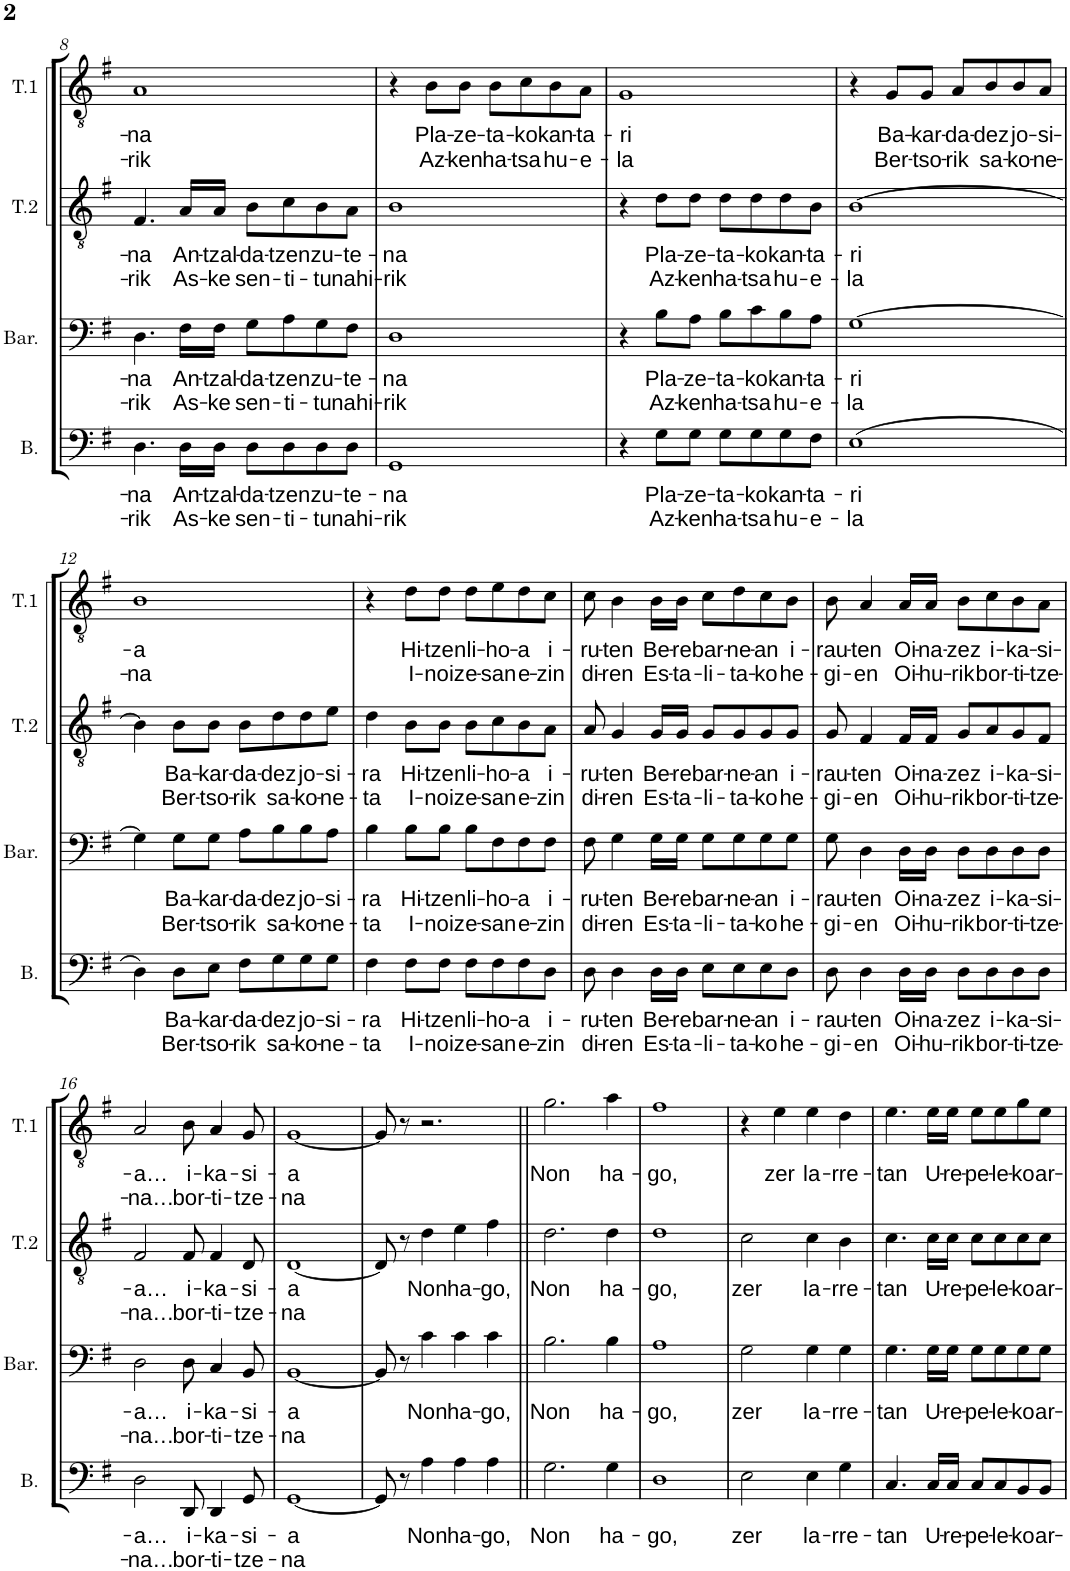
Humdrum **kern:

**kern	**text	**text	**kern	**text	**text	**kern	**text	**text	**kern	**text	**text
*part4	*part4	*part4	*part3	*part3	*part3	*part2	*part2	*part2	*part1	*part1	*part1
*staff4	*staff4	*staff4	*staff3	*staff3	*staff3	*staff2	*staff2	*staff2	*staff1	*staff1	*staff1
*I"Basse	*	*	*I"Baryton	*	*	*I"Ténor 2	*	*	*I"Ténor 1	*	*
*I'B.	*	*	*I'Bar.	*	*	*I'T.2	*	*	*I'T.1	*	*
!!LO:PB:g=z
*clefF4	*	*	*clefF4	*	*	*clefGv2	*	*	*clefGv2	*	*
*k[f#]	*	*	*k[f#]	*	*	*k[f#]	*	*	*k[f#]	*	*
*M4/4	*	*	*M4/4	*	*	*M4/4	*	*	*M4/4	*	*
=8	=8	=8	=8	=8	=8	=8	=8	=8	=8	=8	=8
!	!LO:LY:b	!LO:LY:b	!	!LO:LY:b	!LO:LY:b	!	!LO:LY:b	!LO:LY:b	!	!LO:LY:b	!LO:LY:b
4.D\	-na	-rik	4.D\	-na	-rik	4.F#/	-na	-rik	1A	-na	-rik
!	!LO:LY:b	!LO:LY:b	!	!LO:LY:b	!LO:LY:b	!	!LO:LY:b	!LO:LY:b	!	!	!
16D\LL	An-	As-	16F#\LL	An-	As-	16A/LL	An-	As-	.	.	.
!	!LO:LY:b	!LO:LY:b	!	!LO:LY:b	!LO:LY:b	!	!LO:LY:b	!LO:LY:b	!	!	!
16D\JJ	-tzal-	-ke	16F#\JJ	-tzal-	-ke	16A/JJ	-tzal-	-ke	.	.	.
!	!LO:LY:b	!LO:LY:b	!	!LO:LY:b	!LO:LY:b	!	!LO:LY:b	!LO:LY:b	!	!	!
8D\L	-da-	sen-	8G\L	-da-	sen-	8B\L	-da-	sen-	.	.	.
!	!LO:LY:b	!LO:LY:b	!	!LO:LY:b	!LO:LY:b	!	!LO:LY:b	!LO:LY:b	!	!	!
8D\	-tzen	-ti-	8A\	-tzen	-ti-	8c\	-tzen	-ti-	.	.	.
!	!LO:LY:b	!LO:LY:b	!	!LO:LY:b	!LO:LY:b	!	!LO:LY:b	!LO:LY:b	!	!	!
8D\	zu-	-tu	8G\	zu-	-tu	8B\	zu-	-tu	.	.	.
!	!LO:LY:b	!LO:LY:b	!	!LO:LY:b	!LO:LY:b	!	!LO:LY:b	!LO:LY:b	!	!	!
8D\J	-te-	nahi-	8F#\J	-te-	nahi-	8A\J	-te-	nahi-	.	.	.
=9	=9	=9	=9	=9	=9	=9	=9	=9	=9	=9	=9
!	!LO:LY:b	!LO:LY:b	!	!LO:LY:b	!LO:LY:b	!	!LO:LY:b	!LO:LY:b	!	!	!
1GG	-na	-rik	1D	-na	-rik	1B	-na	-rik	4r	.	.
!	!	!	!	!	!	!	!	!	!	!LO:LY:b	!LO:LY:b
.	.	.	.	.	.	.	.	.	8B\L	Pla-	Az-
!	!	!	!	!	!	!	!	!	!	!LO:LY:b	!LO:LY:b
.	.	.	.	.	.	.	.	.	8B\J	-ze-	-ken
!	!	!	!	!	!	!	!	!	!	!LO:LY:b	!LO:LY:b
.	.	.	.	.	.	.	.	.	8B\L	-ta-	ha-
!	!	!	!	!	!	!	!	!	!	!LO:LY:b	!LO:LY:b
.	.	.	.	.	.	.	.	.	8c\	-ko	-tsa
!	!	!	!	!	!	!	!	!	!	!LO:LY:b	!LO:LY:b
.	.	.	.	.	.	.	.	.	8B\	kan-	hu-
!	!	!	!	!	!	!	!	!	!	!LO:LY:b	!LO:LY:b
.	.	.	.	.	.	.	.	.	8A\J	-ta-	-e-
=10	=10	=10	=10	=10	=10	=10	=10	=10	=10	=10	=10
!	!	!	!	!	!	!	!	!	!	!LO:LY:b	!LO:LY:b
4r	.	.	4r	.	.	4r	.	.	1G	-ri	-la
!	!LO:LY:b	!LO:LY:b	!	!LO:LY:b	!LO:LY:b	!	!LO:LY:b	!LO:LY:b	!	!	!
8G\L	Pla-	Az-	8B\L	Pla-	Az-	8d\L	Pla-	Az-	.	.	.
!	!LO:LY:b	!LO:LY:b	!	!LO:LY:b	!LO:LY:b	!	!LO:LY:b	!LO:LY:b	!	!	!
8G\J	-ze-	-ken	8A\J	-ze-	-ken	8d\J	-ze-	-ken	.	.	.
!	!LO:LY:b	!LO:LY:b	!	!LO:LY:b	!LO:LY:b	!	!LO:LY:b	!LO:LY:b	!	!	!
8G\L	-ta-	ha-	8B\L	-ta-	ha-	8d\L	-ta-	ha-	.	.	.
!	!LO:LY:b	!LO:LY:b	!	!LO:LY:b	!LO:LY:b	!	!LO:LY:b	!LO:LY:b	!	!	!
8G\	-ko	-tsa	8c\	-ko	-tsa	8d\	-ko	-tsa	.	.	.
!	!LO:LY:b	!LO:LY:b	!	!LO:LY:b	!LO:LY:b	!	!LO:LY:b	!LO:LY:b	!	!	!
8G\	kan-	hu-	8B\	kan-	hu-	8d\	kan-	hu-	.	.	.
!	!LO:LY:b	!LO:LY:b	!	!LO:LY:b	!LO:LY:b	!	!LO:LY:b	!LO:LY:b	!	!	!
8F#\J	-ta-	-e-	8A\J	-ta-	-e-	8B\J	-ta-	-e-	.	.	.
=11	=11	=11	=11	=11	=11	=11	=11	=11	=11	=11	=11
!	!LO:LY:b	!LO:LY:b	!	!LO:LY:b	!LO:LY:b	!	!LO:LY:b	!LO:LY:b	!	!	!
(1E	-ri	-la	[1G	-ri	-la	[1B	-ri	-la	4r	.	.
!	!	!	!	!	!	!	!	!	!	!LO:LY:b	!LO:LY:b
.	.	.	.	.	.	.	.	.	8G/L	Ba-	Ber-
!	!	!	!	!	!	!	!	!	!	!LO:LY:b	!LO:LY:b
.	.	.	.	.	.	.	.	.	8G/J	-kar-	-tso-
!	!	!	!	!	!	!	!	!	!	!LO:LY:b	!LO:LY:b
.	.	.	.	.	.	.	.	.	8A/L	-da-	-rik
!	!	!	!	!	!	!	!	!	!	!LO:LY:b	!LO:LY:b
.	.	.	.	.	.	.	.	.	8B/	-dez	sa-
!	!	!	!	!	!	!	!	!	!	!LO:LY:b	!LO:LY:b
.	.	.	.	.	.	.	.	.	8B/	jo-	-ko-
!	!	!	!	!	!	!	!	!	!	!LO:LY:b	!LO:LY:b
.	.	.	.	.	.	.	.	.	8A/J	-si-	-ne-
!!LO:LB:g=z
=12	=12	=12	=12	=12	=12	=12	=12	=12	=12	=12	=12
!	!	!	!	!	!	!	!	!	!	!LO:LY:b	!LO:LY:b
4D\)	.	.	4G\]	.	.	4B\]	.	.	1B	-a	-na
!	!LO:LY:b	!LO:LY:b	!	!LO:LY:b	!LO:LY:b	!	!LO:LY:b	!LO:LY:b	!	!	!
8D\L	Ba-	Ber-	8G\L	Ba-	Ber-	8B\L	Ba-	Ber-	.	.	.
!	!LO:LY:b	!LO:LY:b	!	!LO:LY:b	!LO:LY:b	!	!LO:LY:b	!LO:LY:b	!	!	!
8E\J	-kar-	-tso-	8G\J	-kar-	-tso-	8B\J	-kar-	-tso-	.	.	.
!	!LO:LY:b	!LO:LY:b	!	!LO:LY:b	!LO:LY:b	!	!LO:LY:b	!LO:LY:b	!	!	!
8F#\L	-da-	-rik	8A\L	-da-	-rik	8B\L	-da-	-rik	.	.	.
!	!LO:LY:b	!LO:LY:b	!	!LO:LY:b	!LO:LY:b	!	!LO:LY:b	!LO:LY:b	!	!	!
8G\	-dez	sa-	8B\	-dez	sa-	8d\	-dez	sa-	.	.	.
!	!LO:LY:b	!LO:LY:b	!	!LO:LY:b	!LO:LY:b	!	!LO:LY:b	!LO:LY:b	!	!	!
8G\	jo-	-ko-	8B\	jo-	-ko-	8d\	jo-	-ko-	.	.	.
!	!LO:LY:b	!LO:LY:b	!	!LO:LY:b	!LO:LY:b	!	!LO:LY:b	!LO:LY:b	!	!	!
8G\J	-si-	-ne-	8A\J	-si-	-ne-	8e\J	-si-	-ne-	.	.	.
=13	=13	=13	=13	=13	=13	=13	=13	=13	=13	=13	=13
!	!LO:LY:b	!LO:LY:b	!	!LO:LY:b	!LO:LY:b	!	!LO:LY:b	!LO:LY:b	!	!	!
4F#\	-ra	-ta	4B\	-ra	-ta	4d\	-ra	-ta	4r	.	.
!	!LO:LY:b	!LO:LY:b	!	!LO:LY:b	!LO:LY:b	!	!LO:LY:b	!LO:LY:b	!	!LO:LY:b	!LO:LY:b
8F#\L	Hi-	I-	8B\L	Hi-	I-	8B\L	Hi-	I-	8d\L	Hi-	I-
!	!LO:LY:b	!LO:LY:b	!	!LO:LY:b	!LO:LY:b	!	!LO:LY:b	!LO:LY:b	!	!LO:LY:b	!LO:LY:b
8F#\J	-tzen	-noiz	8B\J	-tzen	-noiz	8B\J	-tzen	-noiz	8d\J	-tzen	-noiz
!	!LO:LY:b	!LO:LY:b	!	!LO:LY:b	!LO:LY:b	!	!LO:LY:b	!LO:LY:b	!	!LO:LY:b	!LO:LY:b
8F#\L	li-	e-	8B\L	li-	e-	8B\L	li-	e-	8d\L	li-	e-
!	!LO:LY:b	!LO:LY:b	!	!LO:LY:b	!LO:LY:b	!	!LO:LY:b	!LO:LY:b	!	!LO:LY:b	!LO:LY:b
8F#\	-ho-	-san	8F#\	-ho-	-san	8c\	-ho-	-san	8e\	-ho-	-san
!	!LO:LY:b	!LO:LY:b	!	!LO:LY:b	!LO:LY:b	!	!LO:LY:b	!LO:LY:b	!	!LO:LY:b	!LO:LY:b
8F#\	-a	e-	8F#\	-a	e-	8B\	-a	e-	8d\	-a	e-
!	!LO:LY:b	!LO:LY:b	!	!LO:LY:b	!LO:LY:b	!	!LO:LY:b	!LO:LY:b	!	!LO:LY:b	!LO:LY:b
8D\J	i-	-zin	8F#\J	i-	-zin	8A\J	i-	-zin	8c\J	i-	-zin
=14	=14	=14	=14	=14	=14	=14	=14	=14	=14	=14	=14
!	!LO:LY:b	!LO:LY:b	!	!LO:LY:b	!LO:LY:b	!	!LO:LY:b	!LO:LY:b	!	!LO:LY:b	!LO:LY:b
8D\	-ru-	di-	8F#\	-ru-	di-	8A/	-ru-	di-	8c\	-ru-	di-
!	!LO:LY:b	!LO:LY:b	!	!LO:LY:b	!LO:LY:b	!	!LO:LY:b	!LO:LY:b	!	!LO:LY:b	!LO:LY:b
4D\	-ten	-ren	4G\	-ten	-ren	4G/	-ten	-ren	4B\	-ten	-ren
!	!LO:LY:b	!LO:LY:b	!	!LO:LY:b	!LO:LY:b	!	!LO:LY:b	!LO:LY:b	!	!LO:LY:b	!LO:LY:b
16D\LL	Be-	Es-	16G\LL	Be-	Es-	16G/LL	Be-	Es-	16B\LL	Be-	Es-
!	!LO:LY:b	!LO:LY:b	!	!LO:LY:b	!LO:LY:b	!	!LO:LY:b	!LO:LY:b	!	!LO:LY:b	!LO:LY:b
16D\JJ	-re	-ta-	16G\JJ	-re	-ta-	16G/JJ	-re	-ta-	16B\JJ	-re	-ta-
!	!LO:LY:b	!LO:LY:b	!	!LO:LY:b	!LO:LY:b	!	!LO:LY:b	!LO:LY:b	!	!LO:LY:b	!LO:LY:b
8E\L	bar-	-li-	8G\L	bar-	-li-	8G/L	bar-	-li-	8c\L	bar-	-li-
!	!LO:LY:b	!LO:LY:b	!	!LO:LY:b	!LO:LY:b	!	!LO:LY:b	!LO:LY:b	!	!LO:LY:b	!LO:LY:b
8E\	-ne-	-ta-	8G\	-ne-	-ta-	8G/	-ne-	-ta-	8d\	-ne-	-ta-
!	!LO:LY:b	!LO:LY:b	!	!LO:LY:b	!LO:LY:b	!	!LO:LY:b	!LO:LY:b	!	!LO:LY:b	!LO:LY:b
8E\	-an	-ko	8G\	-an	-ko	8G/	-an	-ko	8c\	-an	-ko
!	!LO:LY:b	!LO:LY:b	!	!LO:LY:b	!LO:LY:b	!	!LO:LY:b	!LO:LY:b	!	!LO:LY:b	!LO:LY:b
8D\J	i-	he-	8G\J	i-	he-	8G/J	i-	he-	8B\J	i-	he-
=15	=15	=15	=15	=15	=15	=15	=15	=15	=15	=15	=15
!	!LO:LY:b	!LO:LY:b	!	!LO:LY:b	!LO:LY:b	!	!LO:LY:b	!LO:LY:b	!	!LO:LY:b	!LO:LY:b
8D\	-rau-	-gi-	8G\	-rau-	-gi-	8G/	-rau-	-gi-	8B\	-rau-	-gi-
!	!LO:LY:b	!LO:LY:b	!	!LO:LY:b	!LO:LY:b	!	!LO:LY:b	!LO:LY:b	!	!LO:LY:b	!LO:LY:b
4D\	-ten	-en	4D\	-ten	-en	4F#/	-ten	-en	4A/	-ten	-en
!	!LO:LY:b	!LO:LY:b	!	!LO:LY:b	!LO:LY:b	!	!LO:LY:b	!LO:LY:b	!	!LO:LY:b	!LO:LY:b
16D\LL	Oi-	Oi-	16D\LL	Oi-	Oi-	16F#/LL	Oi-	Oi-	16A/LL	Oi-	Oi-
!	!LO:LY:b	!LO:LY:b	!	!LO:LY:b	!LO:LY:b	!	!LO:LY:b	!LO:LY:b	!	!LO:LY:b	!LO:LY:b
16D\JJ	-na-	-hu-	16D\JJ	-na-	-hu-	16F#/JJ	-na-	-hu-	16A/JJ	-na-	-hu-
!	!LO:LY:b	!LO:LY:b	!	!LO:LY:b	!LO:LY:b	!	!LO:LY:b	!LO:LY:b	!	!LO:LY:b	!LO:LY:b
8D\L	-zez	-rik	8D\L	-zez	-rik	8G/L	-zez	-rik	8B\L	-zez	-rik
!	!LO:LY:b	!LO:LY:b	!	!LO:LY:b	!LO:LY:b	!	!LO:LY:b	!LO:LY:b	!	!LO:LY:b	!LO:LY:b
8D\	i-	bor-	8D\	i-	bor-	8A/	i-	bor-	8c\	i-	bor-
!	!LO:LY:b	!LO:LY:b	!	!LO:LY:b	!LO:LY:b	!	!LO:LY:b	!LO:LY:b	!	!LO:LY:b	!LO:LY:b
8D\	-ka-	-ti-	8D\	-ka-	-ti-	8G/	-ka-	-ti-	8B\	-ka-	-ti-
!	!LO:LY:b	!LO:LY:b	!	!LO:LY:b	!LO:LY:b	!	!LO:LY:b	!LO:LY:b	!	!LO:LY:b	!LO:LY:b
8D\J	-si-	-tze-	8D\J	-si-	-tze-	8F#/J	-si-	-tze-	8A\J	-si-	-tze-
!!LO:LB:g=z
=16	=16	=16	=16	=16	=16	=16	=16	=16	=16	=16	=16
!	!LO:LY:b	!LO:LY:b	!	!LO:LY:b	!LO:LY:b	!	!LO:LY:b	!LO:LY:b	!	!LO:LY:b	!LO:LY:b
2D\	-a…	-na…	2D\	-a…	-na…	2F#/	-a…	-na…	2A/	-a…	-na…
!	!LO:LY:b	!LO:LY:b	!	!LO:LY:b	!LO:LY:b	!	!LO:LY:b	!LO:LY:b	!	!LO:LY:b	!LO:LY:b
8DD/	i-	bor-	8D\	i-	bor-	8F#/	i-	bor-	8B\	i-	bor-
!	!LO:LY:b	!LO:LY:b	!	!LO:LY:b	!LO:LY:b	!	!LO:LY:b	!LO:LY:b	!	!LO:LY:b	!LO:LY:b
4DD/	-ka-	-ti-	4C/	-ka-	-ti-	4F#/	-ka-	-ti-	4A/	-ka-	-ti-
!	!LO:LY:b	!LO:LY:b	!	!LO:LY:b	!LO:LY:b	!	!LO:LY:b	!LO:LY:b	!	!LO:LY:b	!LO:LY:b
8GG/	-si-	-tze-	8BB/	-si-	-tze-	8D/	-si-	-tze-	8G/	-si-	-tze-
=17	=17	=17	=17	=17	=17	=17	=17	=17	=17	=17	=17
!	!LO:LY:b	!LO:LY:b	!	!LO:LY:b	!LO:LY:b	!	!LO:LY:b	!LO:LY:b	!	!LO:LY:b	!LO:LY:b
[1GG	-a	-na	[1BB	-a	-na	[1D	-a	-na	[1G	-a	-na
=18	=18	=18	=18	=18	=18	=18	=18	=18	=18	=18	=18
8GG/]	.	.	8BB/]	.	.	8D/]	.	.	8G/]	.	.
8r	.	.	8r	.	.	8r	.	.	8r	.	.
!	!LO:LY:b	!	!	!LO:LY:b	!	!	!LO:LY:b	!	!	!	!
4A\	Non	.	4c\	Non	.	4d\	Non	.	2.r	.	.
!	!LO:LY:b	!	!	!LO:LY:b	!	!	!LO:LY:b	!	!	!	!
4A\	ha-	.	4c\	ha-	.	4e\	ha-	.	.	.	.
!	!LO:LY:b	!	!	!LO:LY:b	!	!	!LO:LY:b	!	!	!	!
4A\	-go,	.	4c\	-go,	.	4f#\	-go,	.	.	.	.
=19||	=19||	=19||	=19||	=19||	=19||	=19||	=19||	=19||	=19||	=19||	=19||
!	!LO:LY:b	!	!	!LO:LY:b	!	!	!LO:LY:b	!	!	!LO:LY:b	!
2.G\	Non	.	2.B\	Non	.	2.d\	Non	.	2.g\	Non	.
!	!LO:LY:b	!	!	!LO:LY:b	!	!	!LO:LY:b	!	!	!LO:LY:b	!
4G\	ha-	.	4B\	ha-	.	4d\	ha-	.	4a\	ha-	.
=20	=20	=20	=20	=20	=20	=20	=20	=20	=20	=20	=20
!	!LO:LY:b	!	!	!LO:LY:b	!	!	!LO:LY:b	!	!	!LO:LY:b	!
1D	-go,	.	1A	-go,	.	1d	-go,	.	1f#	-go,	.
=21	=21	=21	=21	=21	=21	=21	=21	=21	=21	=21	=21
!	!LO:LY:b	!	!	!LO:LY:b	!	!	!LO:LY:b	!	!	!	!
2E\	zer	.	2G\	zer	.	2c\	zer	.	4r	.	.
!	!	!	!	!	!	!	!	!	!	!LO:LY:b	!
.	.	.	.	.	.	.	.	.	4e\	zer	.
!	!LO:LY:b	!	!	!LO:LY:b	!	!	!LO:LY:b	!	!	!LO:LY:b	!
4E\	la-	.	4G\	la-	.	4c\	la-	.	4e\	la-	.
!	!LO:LY:b	!	!	!LO:LY:b	!	!	!LO:LY:b	!	!	!LO:LY:b	!
4G\	-rre-	.	4G\	-rre-	.	4B\	-rre-	.	4d\	-rre-	.
=22	=22	=22	=22	=22	=22	=22	=22	=22	=22	=22	=22
!	!LO:LY:b	!	!	!LO:LY:b	!	!	!LO:LY:b	!	!	!LO:LY:b	!
4.C/	-tan	.	4.G\	-tan	.	4.c\	-tan	.	4.e\	-tan	.
!	!LO:LY:b	!	!	!LO:LY:b	!	!	!LO:LY:b	!	!	!LO:LY:b	!
16C/LL	U-	.	16G\LL	U-	.	16c\LL	U-	.	16e\LL	U-	.
!	!LO:LY:b	!	!	!LO:LY:b	!	!	!LO:LY:b	!	!	!LO:LY:b	!
16C/JJ	-re-	.	16G\JJ	-re-	.	16c\JJ	-re-	.	16e\JJ	-re-	.
!	!LO:LY:b	!	!	!LO:LY:b	!	!	!LO:LY:b	!	!	!LO:LY:b	!
8C/L	-pe-	.	8G\L	-pe-	.	8c\L	-pe-	.	8e\L	-pe-	.
!	!LO:LY:b	!	!	!LO:LY:b	!	!	!LO:LY:b	!	!	!LO:LY:b	!
8C/	-le-	.	8G\	-le-	.	8c\	-le-	.	8e\	-le-	.
!	!LO:LY:b	!	!	!LO:LY:b	!	!	!LO:LY:b	!	!	!LO:LY:b	!
8BB/	-ko	.	8G\	-ko	.	8c\	-ko	.	8g\	-ko	.
!	!LO:LY:b	!	!	!LO:LY:b	!	!	!LO:LY:b	!	!	!LO:LY:b	!
8BB/J	ar-	.	8G\J	ar-	.	8c\J	ar-	.	8e\J	ar-	.
=	=	=	=	=	=	=	=	=	=	=	=
*-	*-	*-	*-	*-	*-	*-	*-	*-	*-	*-	*-
